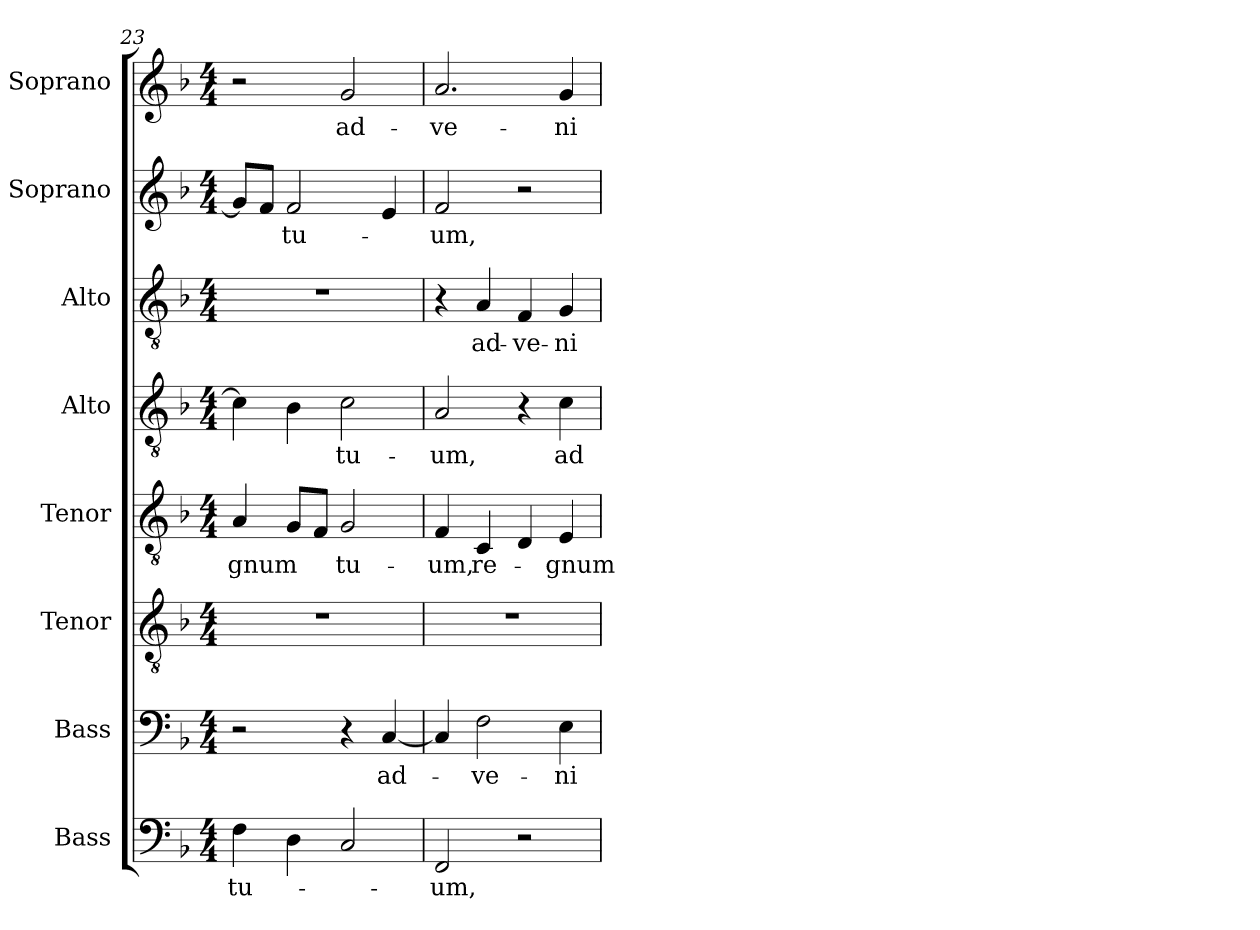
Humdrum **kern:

**kern	**text	**kern	**text	**kern	**kern	**text	**kern	**text	**kern	**text	**kern	**text	**kern	**text
*part8	*part8	*part7	*part7	*part6	*part5	*part5	*part4	*part4	*part3	*part3	*part2	*part2	*part1	*part1
*staff8	*staff8	*staff7	*staff7	*staff6	*staff5	*staff5	*staff4	*staff4	*staff3	*staff3	*staff2	*staff2	*staff1	*staff1
*I"Bass	*	*I"Bass	*	*I"Tenor	*I"Tenor	*	*I"Alto	*	*I"Alto	*	*I"Soprano	*	*I"Soprano	*
*I'B.	*	*I'B.	*	*I'T.	*I'T.	*	*I'A.	*	*I'A.	*	*I'S.	*	*I'S.	*
*clefF4	*	*clefF4	*	*clefGv2	*clefGv2	*	*clefGv2	*	*clefGv2	*	*clefG2	*	*clefG2	*
*	*	*	*	*ITrd7c12	*ITrd7c12	*	*ITrd7c12	*	*ITrd7c12	*	*	*	*	*
*k[b-]	*	*k[b-]	*	*k[b-]	*k[b-]	*	*k[b-]	*	*k[b-]	*	*k[b-]	*	*k[b-]	*
*F:	*	*F:	*	*F:	*F:	*	*F:	*	*F:	*	*F:	*	*F:	*
*M4/4	*	*M4/4	*	*M4/4	*M4/4	*	*M4/4	*	*M4/4	*	*M4/4	*	*M4/4	*
=23	=23	=23	=23	=23	=23	=23	=23	=23	=23	=23	=23	=23	=23	=23
!	!LO:LY:b:color=#000000	!	!	!	!	!	!	!	!	!	!	!	!	!
!	!	!	!	!	!	!LO:LY:b:color=#000000	!	!	!	!	!	!	!	!
4Fi\	tu-	2r	.	1r	4AAi/	-gnum	4Ci\]	.	1r	.	8gi/L]	.	2r	.
.	.	.	.	.	.	.	.	.	.	.	8fi/J	.	.	.
!	!	!	!	!	!	!	!	!	!	!	!	!LO:LY:b:color=#000000	!	!
4Di\	.	.	.	.	8GGi/L	.	4BB-i\	.	.	.	2fi/	tu-	.	.
.	.	.	.	.	8FFi/J	.	.	.	.	.	.	.	.	.
!	!	!	!	!	!	!LO:LY:b:color=#000000	!	!	!	!	!	!	!	!
!	!	!	!	!	!	!	!	!LO:LY:b:color=#000000	!	!	!	!	!	!
!	!	!	!	!	!	!	!	!	!	!	!	!	!	!LO:LY:b:color=#000000
2Ci/	.	4r	.	.	2GGi/	tu-	2Ci\	tu-	.	.	.	.	2gi/	ad-
!	!	!	!LO:LY:b:color=#000000	!	!	!	!	!	!	!	!	!	!	!
.	.	[4Ci/	ad-	.	.	.	.	.	.	.	4ei/	.	.	.
!!LO:PB:g=z
=24	=24	=24	=24	=24	=24	=24	=24	=24	=24	=24	=24	=24	=24	=24
!	!LO:LY:b:color=#000000	!	!	!	!	!	!	!	!	!	!	!	!	!
!	!	!	!	!	!	!LO:LY:b:color=#000000	!	!	!	!	!	!	!	!
!	!	!	!	!	!	!	!	!LO:LY:b:color=#000000	!	!	!	!	!	!
!	!	!	!	!	!	!	!	!	!	!	!	!LO:LY:b:color=#000000	!	!
!	!	!	!	!	!	!	!	!	!	!	!	!	!	!LO:LY:b:color=#000000
2FFi/	-um,	4Ci/]	.	1r	4FFi/	-um,	2AAi/	-um,	4r	.	2fi/	-um,	2.ai/	-ve-
!	!	!	!LO:LY:b:color=#000000	!	!	!	!	!	!	!	!	!	!	!
!	!	!	!	!	!	!LO:LY:b:color=#000000	!	!	!	!	!	!	!	!
!	!	!	!	!	!	!	!	!	!	!LO:LY:b:color=#000000	!	!	!	!
.	.	2Fi\	-ve-	.	4CCi/	re-	.	.	4AAi/	ad-	.	.	.	.
!	!	!	!	!	!	!	!	!	!	!LO:LY:b:color=#000000	!	!	!	!
2r	.	.	.	.	4DDi/	.	4r	.	4FFi/	-ve-	2r	.	.	.
!	!	!	!LO:LY:b:color=#000000	!	!	!	!	!	!	!	!	!	!	!
!	!	!	!	!	!	!LO:LY:b:color=#000000	!	!	!	!	!	!	!	!
!	!	!	!	!	!	!	!	!LO:LY:b:color=#000000	!	!	!	!	!	!
!	!	!	!	!	!	!	!	!	!	!LO:LY:b:color=#000000	!	!	!	!
!	!	!	!	!	!	!	!	!	!	!	!	!	!	!LO:LY:b:color=#000000
.	.	4Ei\	-ni-	.	4EEi/	-gnum	4Ci\	ad-	4GGi/	-ni-	.	.	4gi/	-ni-
=	=	=	=	=	=	=	=	=	=	=	=	=	=	=
*-	*-	*-	*-	*-	*-	*-	*-	*-	*-	*-	*-	*-	*-	*-
